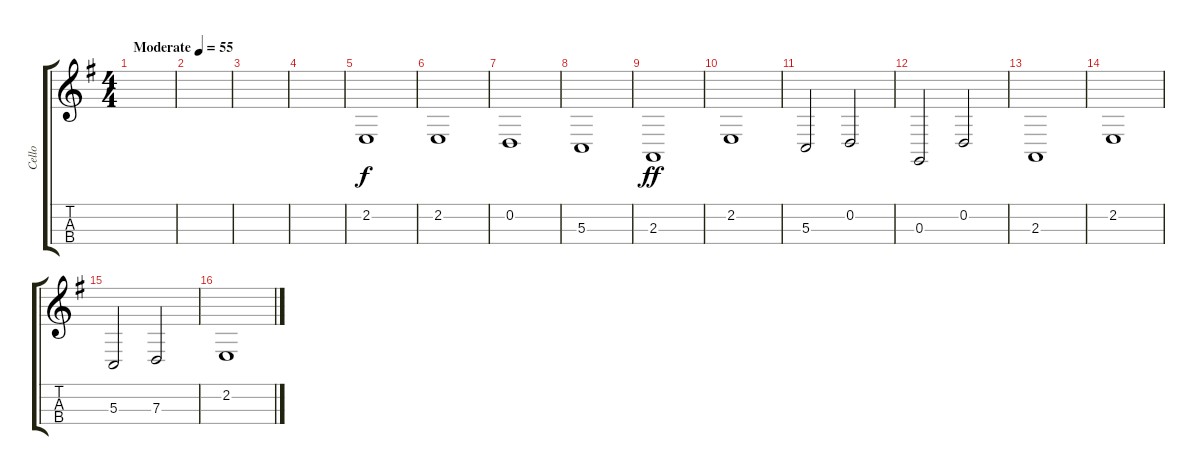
\track ("Cello" "Cello") {instrument tremolostrings}
\staff {score tabs}
\tuning (A3 D3 G2 C2) {hide}
\ts (4 4)
\tempo (55 "Moderate")
\clef g2
\ks g
|
|
|
|
2.2.1 |
2.2.1 |
0.2.1 |
5.3.1 |
2.3.1{dy ff} |
2.2.1 |
5.3.2 0.2.2 |
0.3.2 0.2.2 |
2.3.1 |
2.2.1 |
5.3.2 7.3.2 |
2.2.1
